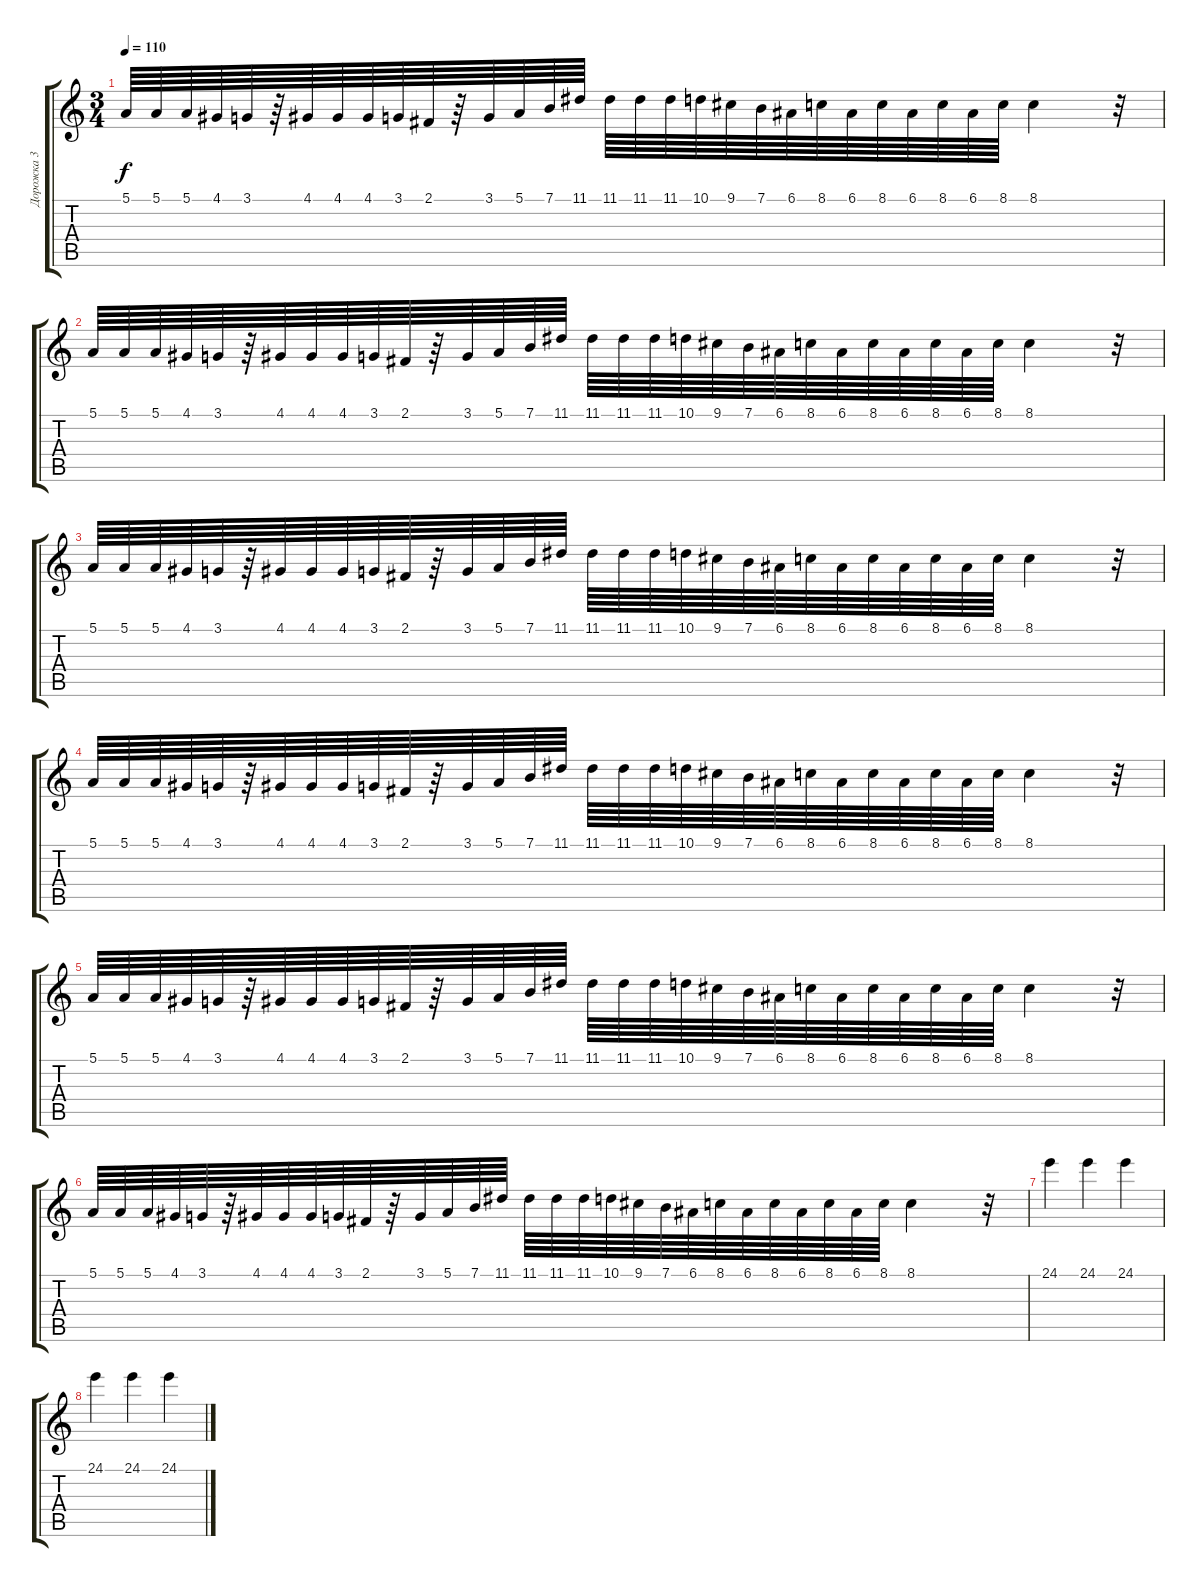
\track ("Дорожка 3" "Дорожка 3") {instrument brightacousticpiano}
\staff {score tabs}
\tuning (E4 B3 G3 D3 A2 E2) {hide}
\ts (3 4)
\tempo 110
\clef g2
\ks c
5.1.64{dy f} 5.1.64 5.1.64 4.1.64 3.1.64 r.64 4.1.64 4.1.64 4.1.64 3.1.64 2.1.64 r.64 3.1.64 5.1.64 7.1.64 11.1.64 11.1.64 11.1.64 11.1.64 10.1.64 9.1.64 7.1.64 6.1.64 8.1.64 6.1.64 8.1.64 6.1.64 8.1.64 6.1.64 8.1.64 8.1.4 r.32 |
5.1.64 5.1.64 5.1.64 4.1.64 3.1.64 r.64 4.1.64 4.1.64 4.1.64 3.1.64 2.1.64 r.64 3.1.64 5.1.64 7.1.64 11.1.64 11.1.64 11.1.64 11.1.64 10.1.64 9.1.64 7.1.64 6.1.64 8.1.64 6.1.64 8.1.64 6.1.64 8.1.64 6.1.64 8.1.64 8.1.4 r.32 |
5.1.64 5.1.64 5.1.64 4.1.64 3.1.64 r.64 4.1.64 4.1.64 4.1.64 3.1.64 2.1.64 r.64 3.1.64 5.1.64 7.1.64 11.1.64 11.1.64 11.1.64 11.1.64 10.1.64 9.1.64 7.1.64 6.1.64 8.1.64 6.1.64 8.1.64 6.1.64 8.1.64 6.1.64 8.1.64 8.1.4 r.32 |
5.1.64 5.1.64 5.1.64 4.1.64 3.1.64 r.64 4.1.64 4.1.64 4.1.64 3.1.64 2.1.64 r.64 3.1.64 5.1.64 7.1.64 11.1.64 11.1.64 11.1.64 11.1.64 10.1.64 9.1.64 7.1.64 6.1.64 8.1.64 6.1.64 8.1.64 6.1.64 8.1.64 6.1.64 8.1.64 8.1.4 r.32 |
5.1.64 5.1.64 5.1.64 4.1.64 3.1.64 r.64 4.1.64 4.1.64 4.1.64 3.1.64 2.1.64 r.64 3.1.64 5.1.64 7.1.64 11.1.64 11.1.64 11.1.64 11.1.64 10.1.64 9.1.64 7.1.64 6.1.64 8.1.64 6.1.64 8.1.64 6.1.64 8.1.64 6.1.64 8.1.64 8.1.4 r.32 |
5.1.64 5.1.64 5.1.64 4.1.64 3.1.64 r.64 4.1.64 4.1.64 4.1.64 3.1.64 2.1.64 r.64 3.1.64 5.1.64 7.1.64 11.1.64 11.1.64 11.1.64 11.1.64 10.1.64 9.1.64 7.1.64 6.1.64 8.1.64 6.1.64 8.1.64 6.1.64 8.1.64 6.1.64 8.1.64 8.1.4 r.32 |
24.1.4 24.1.4 24.1.4 |
24.1.4 24.1.4 24.1.4
